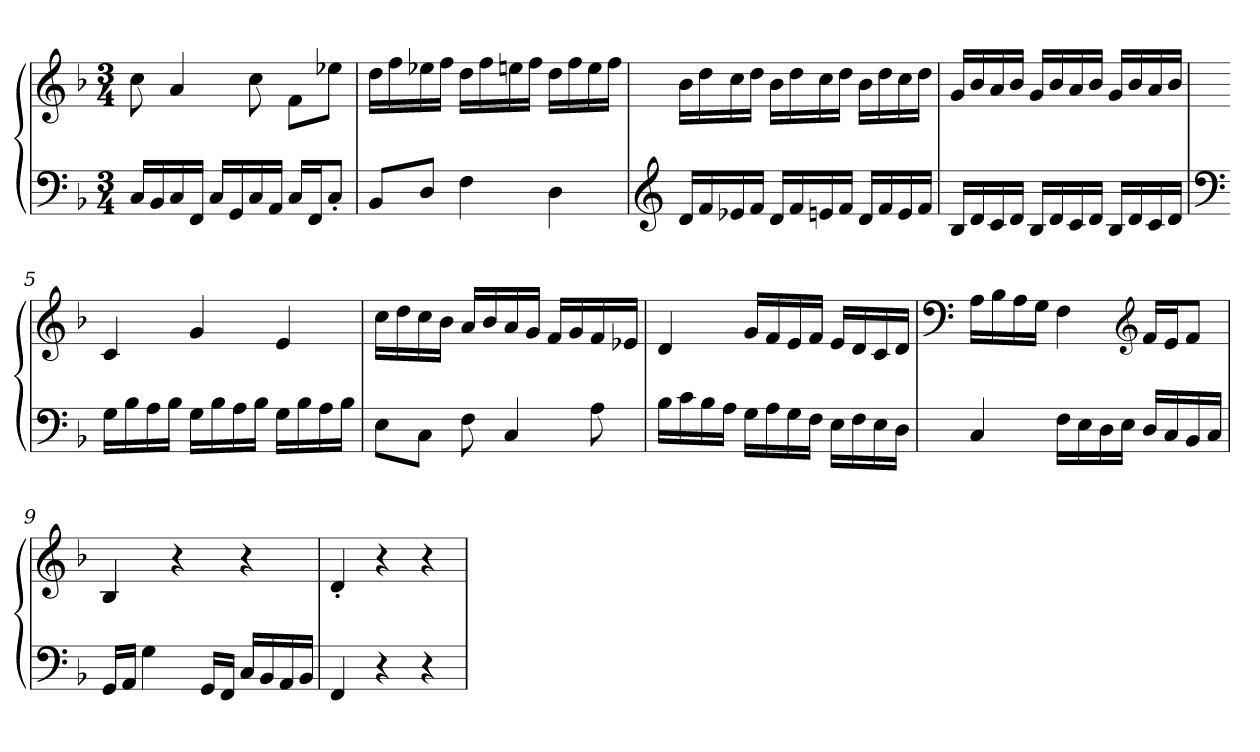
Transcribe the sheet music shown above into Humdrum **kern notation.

**kern	**kern
*part1	*part1
*staff2	*staff1
*clefF4	*clefG2
*k[b-]	*k[b-]
*M3/4	*M3/4
=1	=1
16CLL	8cc
16BB-	.
16C	4a
16FFJJ	.
16CLL	.
16GG	.
16C	8cc
16AAJJ	.
16CLL	8fL
16FFJ	.
8C'J	8ee-XJ
=2	=2
8BB-L	16ddLL
.	16ff
8DJ	16ee-X
.	16ffJJ
4F	16ddLL
.	16ff
.	16een
.	16ffJJ
4D	16ddLL
.	16ff
.	16ee
.	16ffJJ
=3	=3
*clefG2	*
16dLL	16b-LL
16f	16dd
16e-X	16cc
16fJJ	16ddJJ
16dLL	16b-LL
16f	16dd
16en	16cc
16fJJ	16ddJJ
16dLL	16b-LL
16f	16dd
16e	16cc
16fJJ	16ddJJ
=4	=4
16B-LL	16gLL
16d	16b-
16c	16a
16dJJ	16b-JJ
16B-LL	16gLL
16d	16b-
16c	16a
16dJJ	16b-JJ
16B-LL	16gLL
16d	16b-
16c	16a
16dJJ	16b-JJ
=5	=5
*clefF4	*
16GLL	4c
16B-	.
16A	.
16B-JJ	.
16GLL	4g
16B-	.
16A	.
16B-JJ	.
16GLL	4e
16B-	.
16A	.
16B-JJ	.
=6	=6
8EL	16ccLL
.	16dd
8CJ	16cc
.	16b-JJ
8F	16aLL
.	16b-
4C	16a
.	16gJJ
.	16fLL
.	16g
8A	16f
.	16e-XJJ
=7	=7
16B-LL	4d
16c	.
16B-	.
16AJJ	.
16GLL	16gLL
16A	16f
16G	16e
16FJJ	16fJJ
16ELL	16eLL
16F	16d
16E	16c
16DJJ	16dJJ
=8	=8
*	*clefF4
4C	16ALL
.	16B-
.	16A
.	16GJJ
16FLL	4F
16E	.
16D	.
16EJJ	.
*	*clefG2
16DLL	16fLL
16C	16eJ
16BB-	8fJ
16CJJ	.
=9	=9
16GGLL	4B-
16AAJJ	.
4G	.
.	4r
16GGLL	.
16FFJJ	.
16CLL	4r
16BB-	.
16AA	.
16BB-JJ	.
=10	=10
4FF	4d'
4r	4r
4r	4r
=	=
*-	*-
